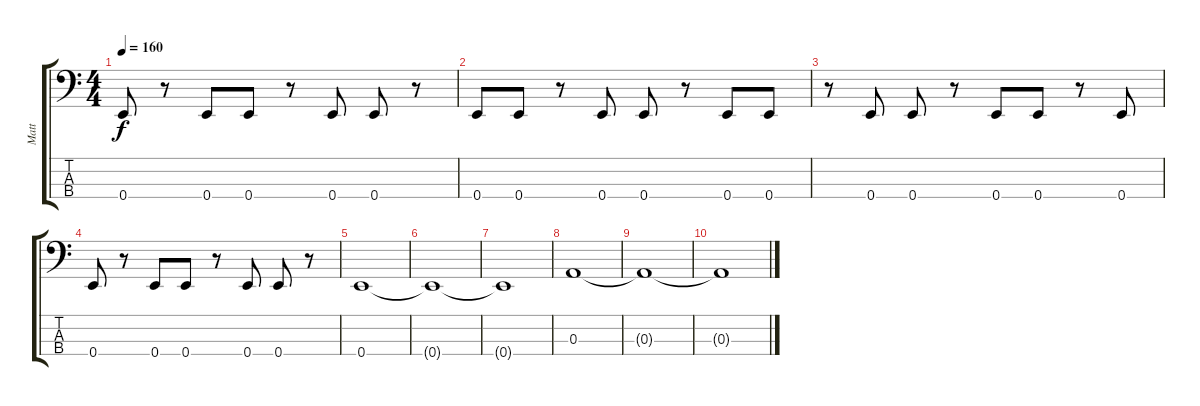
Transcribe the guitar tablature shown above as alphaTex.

\track ("Matt" "Matt") {instrument electricbassfinger}
\staff {score tabs}
\tuning (Eb2 D2 A1 E1) {hide}
\ts (4 4)
\tempo 160
\clef f4
\ks c
0.4.8{dy f} r.8 0.4.8 0.4.8 r.8 0.4.8 0.4.8 r.8 |
0.4.8 0.4.8 r.8 0.4.8 0.4.8 r.8 0.4.8 0.4.8 |
r.8 0.4.8 0.4.8 r.8 0.4.8 0.4.8 r.8 0.4.8 |
0.4.8 r.8 0.4.8 0.4.8 r.8 0.4.8 0.4.8 r.8 |
0.4.1 |
0.4{t}.1 |
0.4{t}.1 |
0.3.1 |
0.3{t}.1 |
0.3{t}.1
